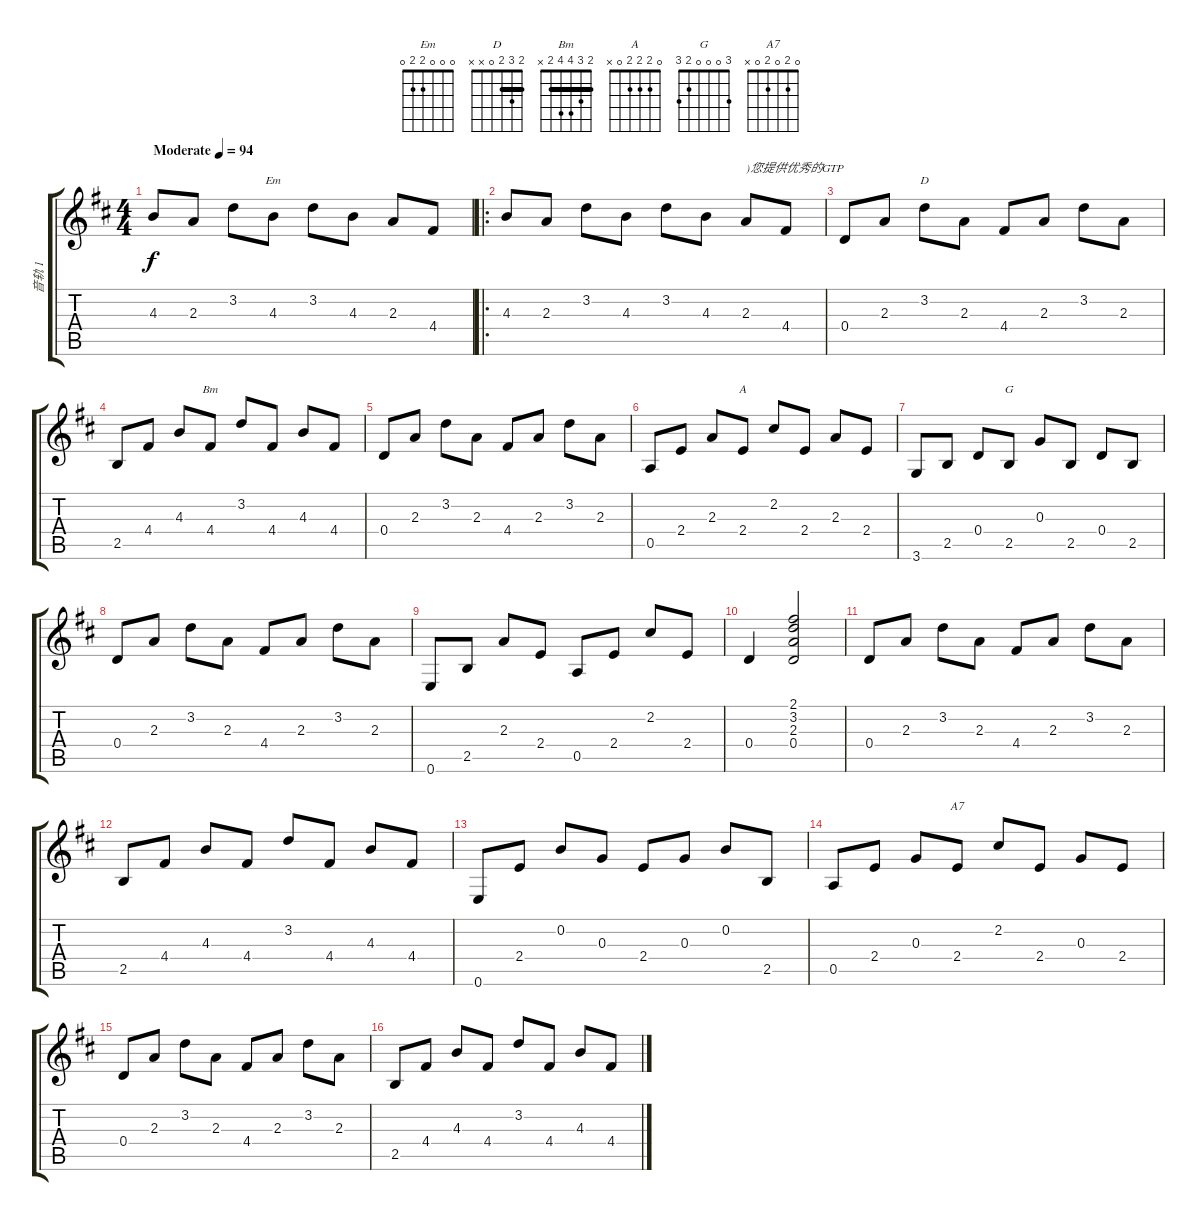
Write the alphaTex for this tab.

\track ("音轨 1" "音轨 1") {instrument acousticguitarsteel}
\staff {score tabs}
\tuning (E4 B3 G3 D3 A2 E2) {hide}
\chord ("Em" 0 0 0 2 2 0)
\chord ("D" 2 3 2 0 x x) {barre 2}
\chord ("Bm" 2 3 4 4 2 x) {barre 2}
\chord ("A" 0 2 2 2 0 x)
\chord ("G" 3 0 0 0 2 3)
\chord ("A7" 0 2 0 2 0 x)
\ts (4 4)
\tempo (94 "Moderate")
\clef g2
\ks d
4.3.8{dy f instrument acousticguitarsteel} 2.3.8 3.2.8 4.3.8{ch "Em"} 3.2.8 4.3.8 2.3.8 4.4.8 |
\ro
4.3.8 2.3.8 3.2.8 4.3.8 3.2.8 4.3.8 2.3.8{txt ")您提供优秀的GTP"} 4.4.8 |
0.4.8 2.3.8 3.2.8{ch "D"} 2.3.8 4.4.8 2.3.8 3.2.8 2.3.8 |
2.5.8 4.4.8 4.3.8 4.4.8{ch "Bm"} 3.2.8 4.4.8 4.3.8 4.4.8 |
0.4.8 2.3.8 3.2.8 2.3.8 4.4.8 2.3.8 3.2.8 2.3.8 |
0.5.8 2.4.8 2.3.8 2.4.8{ch "A"} 2.2.8 2.4.8 2.3.8 2.4.8 |
3.6.8 2.5.8 0.4.8 2.5.8{ch "G"} 0.3.8 2.5.8 0.4.8 2.5.8 |
0.4.8 2.3.8 3.2.8 2.3.8 4.4.8 2.3.8 3.2.8 2.3.8 |
0.6.8 2.5.8 2.3.8 2.4.8 0.5.8 2.4.8 2.2.8 2.4.8 |
0.4.4 (2.1 3.2 2.3 0.4).2 |
0.4.8 2.3.8 3.2.8 2.3.8 4.4.8 2.3.8 3.2.8 2.3.8 |
2.5.8 4.4.8 4.3.8 4.4.8 3.2.8 4.4.8 4.3.8 4.4.8 |
0.6.8 2.4.8 0.2.8 0.3.8 2.4.8 0.3.8 0.2.8 2.5.8 |
0.5.8 2.4.8 0.3.8 2.4.8{ch "A7"} 2.2.8 2.4.8 0.3.8 2.4.8 |
0.4.8 2.3.8 3.2.8 2.3.8 4.4.8 2.3.8 3.2.8 2.3.8 |
2.5.8 4.4.8 4.3.8 4.4.8 3.2.8 4.4.8 4.3.8 4.4.8
